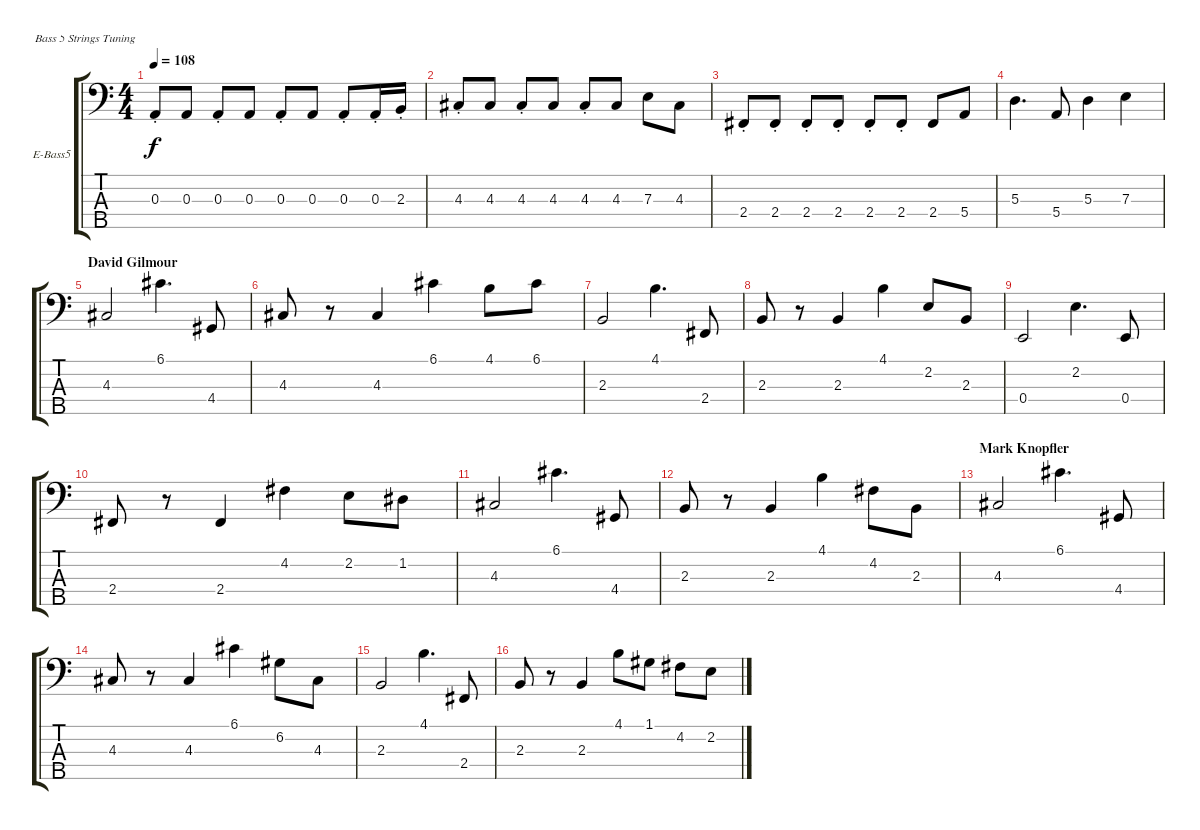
\defaultSystemsLayout 4
\bracketExtendMode groupsimilarinstruments
\firstSystemTrackNameOrientation horizontal
\otherSystemsTrackNameOrientation horizontal
\track ("Bass" "E-Bass5") {instrument electricbassfinger}
\staff {score tabs}
\tuning (G2 D2 A1 E1 B0)
\ts (4 4)
\tempo 108
\clef f4
\scale
0.333333
\ks c
0.3{st}.8{dy f} 0.3.8 0.3{st}.8 0.3.8 0.3{st}.8 0.3.8 0.3{st}.8 0.3{st}.16 2.3{st}.16 |
\scale
0.333333 4.3{st}.8 4.3.8 4.3{st}.8 4.3.8 4.3{st}.8 4.3.8 7.3.8 4.3.8 |
\scale
0.333333 2.4{st}.8 2.4{st}.8 2.4{st}.8 2.4{st}.8 2.4{st}.8 2.4{st}.8 2.4.8 5.4.8 |
\scale
0.333333 5.3.4{d} 5.4.8 5.3.4 7.3.4 |
\section ("" "David Gilmour")
\scale
0.333333 4.3.2 6.1.4{d} 4.4.8 |
\scale
0.333333 4.3.8 r.8 4.3.4 6.1.4 4.1.8 6.1.8 |
\scale
0.333333 2.3.2 4.1.4{d} 2.4.8 |
\scale
0.333333 2.3.8 r.8 2.3.4 4.1.4 2.2.8 2.3.8 |
\scale
0.333333 0.4.2 2.2.4{d} 0.4.8 |
\scale
0.333333 2.4.8 r.8 2.4.4 4.2.4 2.2.8 1.2.8 |
\scale
0.333333 4.3.2 6.1.4{d} 4.4.8 |
\scale
0.333333 2.3.8 r.8 2.3.4 4.1.4 4.2.8 2.3.8 |
\section ("" "Mark Knopfler")
\scale
0.333333 4.3.2 6.1.4{d} 4.4.8 |
\scale
0.333333 4.3.8 r.8 4.3.4 6.1.4 6.2.8 4.3.8 |
\scale
0.333333 2.3.2 4.1.4{d} 2.4.8 |
\scale
0.333333 2.3.8 r.8 2.3.4 4.1.8 1.1.8 4.2.8 2.2.8
